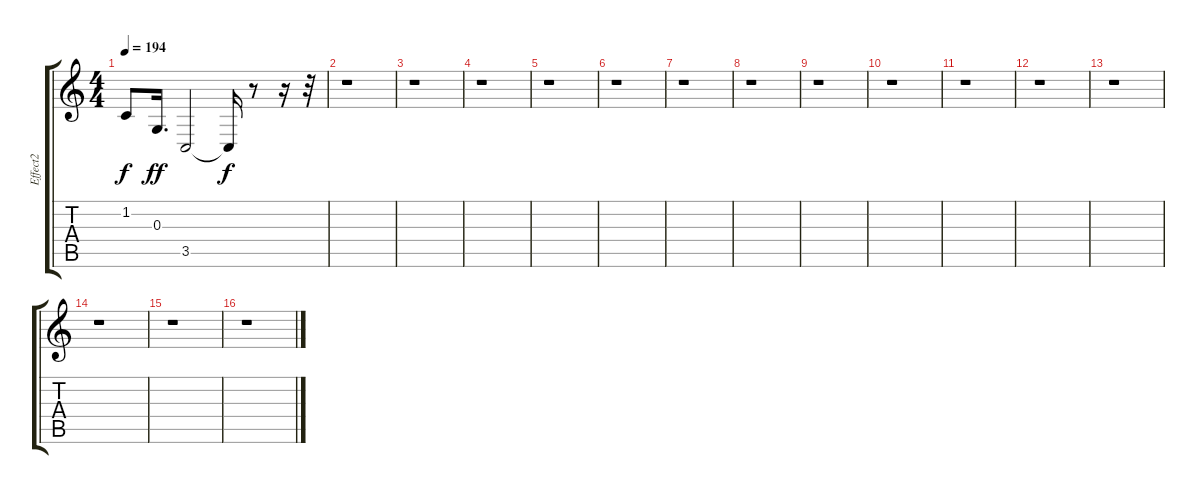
\track ("Effect2" "Effect2") {instrument guitarfretnoise}
\staff {score tabs}
\tuning (E4 B3 G3 D3 A2 E2) {hide}
\ts (4 4)
\tempo 194
\clef g2
\ks c
1.2.8{dy f} 0.3.16{d dy ff} 3.5.2 3.5{t}.16{dy f} r.8 r.16 r.32 |
r.1 |
r.1 |
r.1 |
r.1 |
r.1 |
r.1 |
r.1 |
r.1 |
r.1 |
r.1 |
r.1 |
r.1 |
r.1 |
r.1 |
r.1
